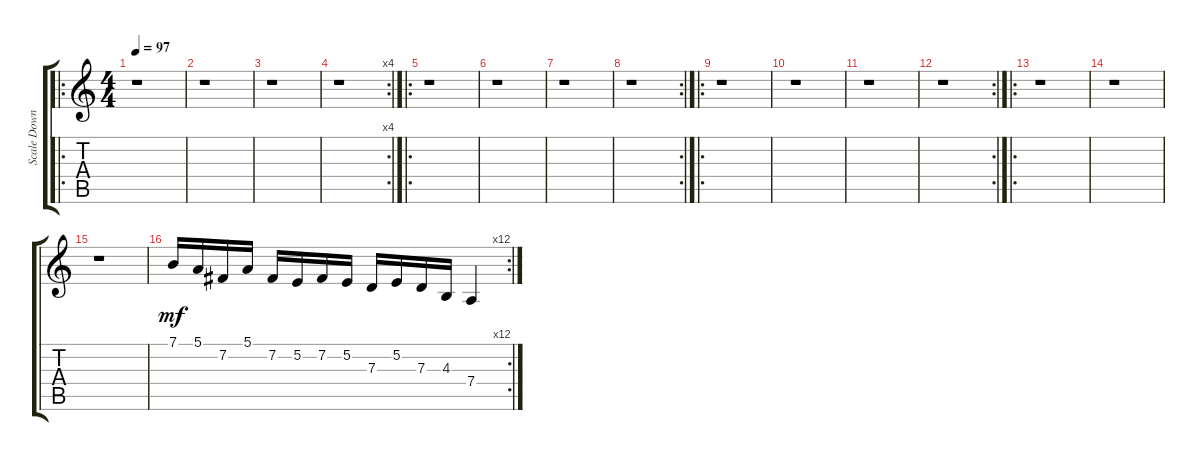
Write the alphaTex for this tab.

\track ("Scale Downward" "Scale Down") {instrument orchestrahit}
\staff {score tabs}
\tuning (E4 B3 G3 D3 A2 E2) {hide}
\ro
\ts (4 4)
\tempo 97
\clef g2
\ks c
r.1{dy mf} |
r.1 |
r.1 |
\rc 4
r.1 |
\ro
r.1 |
r.1 |
r.1 |
\rc 2
r.1 |
\ro
r.1 |
r.1 |
r.1 |
\rc 2
r.1 |
\ro
r.1 |
r.1 |
r.1 |
\rc 12
7.1.16 5.1.16 7.2.16 5.1.16 7.2.16 5.2.16 7.2.16 5.2.16 7.3.16 5.2.16 7.3.16 4.3.16 7.4.4
